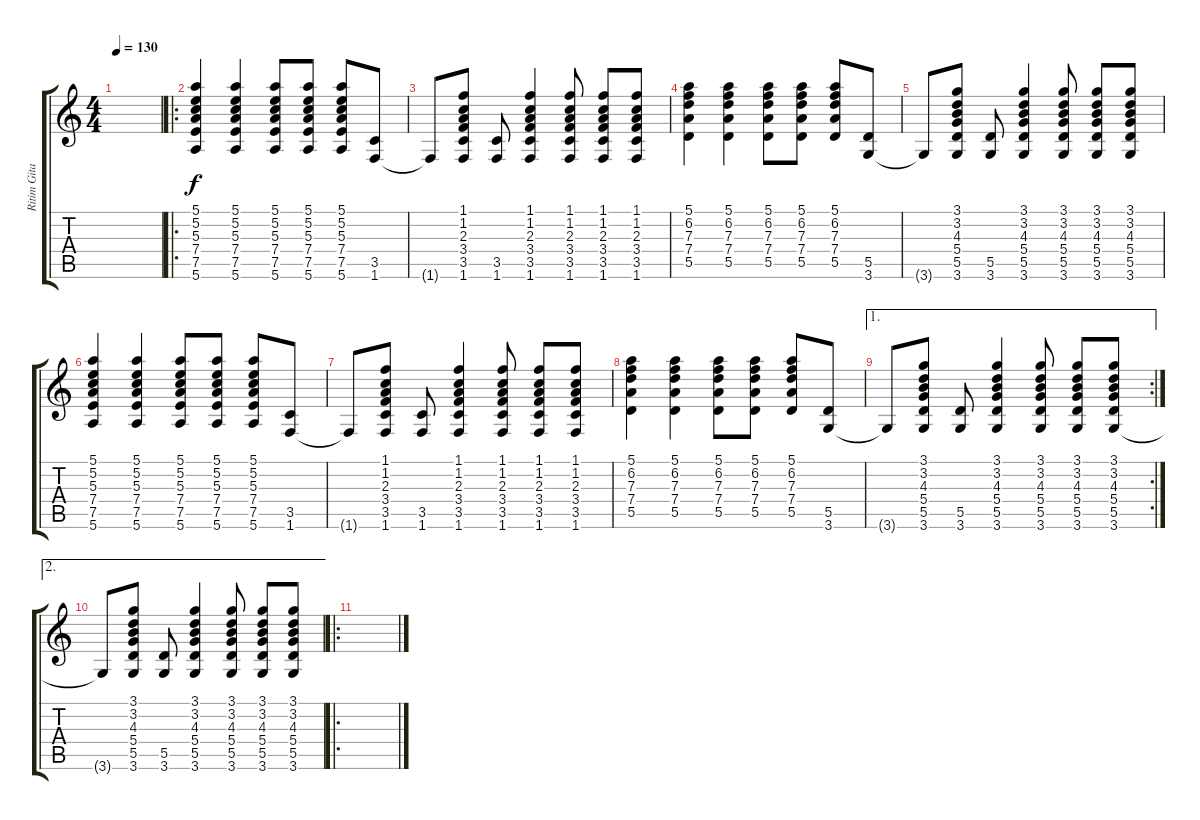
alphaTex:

\track ("Ritim Gitar 2" "Ritim Gita") {instrument overdrivenguitar}
\staff {score tabs}
\tuning (E4 B3 G3 D3 A2 E2) {hide}
\ts (4 4)
\tempo 130
\clef g2
\ks c
|
\ro
(5.1 5.2 5.3 7.4 7.5 5.6).4 (5.1 5.2 5.3 7.4 7.5 5.6).4 (5.1 5.2 5.3 7.4 7.5 5.6).8 (5.1 5.2 5.3 7.4 7.5 5.6).8 (5.1 5.2 5.3 7.4 7.5 5.6).8 (3.5 1.6).8 |
1.6{t}.8 (1.1 1.2 2.3 3.4 3.5 1.6).8 (3.5 1.6).8 (1.1 1.2 2.3 3.4 3.5 1.6).4 (1.1 1.2 2.3 3.4 3.5 1.6).8 (1.1 1.2 2.3 3.4 3.5 1.6).8 (1.1 1.2 2.3 3.4 3.5 1.6).8 |
(5.1 6.2 7.3 7.4 5.5).4 (5.1 6.2 7.3 7.4 5.5).4 (5.1 6.2 7.3 7.4 5.5).8 (5.1 6.2 7.3 7.4 5.5).8 (5.1 6.2 7.3 7.4 5.5).8 (5.5 3.6).8 |
3.6{t}.8 (3.1 3.2 4.3 5.4 5.5 3.6).8 (5.5 3.6).8 (3.1 3.2 4.3 5.4 5.5 3.6).4 (3.1 3.2 4.3 5.4 5.5 3.6).8 (3.1 3.2 4.3 5.4 5.5 3.6).8 (3.1 3.2 4.3 5.4 5.5 3.6).8 |
(5.1 5.2 5.3 7.4 7.5 5.6).4 (5.1 5.2 5.3 7.4 7.5 5.6).4 (5.1 5.2 5.3 7.4 7.5 5.6).8 (5.1 5.2 5.3 7.4 7.5 5.6).8 (5.1 5.2 5.3 7.4 7.5 5.6).8 (3.5 1.6).8 |
1.6{t}.8 (1.1 1.2 2.3 3.4 3.5 1.6).8 (3.5 1.6).8 (1.1 1.2 2.3 3.4 3.5 1.6).4 (1.1 1.2 2.3 3.4 3.5 1.6).8 (1.1 1.2 2.3 3.4 3.5 1.6).8 (1.1 1.2 2.3 3.4 3.5 1.6).8 |
(5.1 6.2 7.3 7.4 5.5).4 (5.1 6.2 7.3 7.4 5.5).4 (5.1 6.2 7.3 7.4 5.5).8 (5.1 6.2 7.3 7.4 5.5).8 (5.1 6.2 7.3 7.4 5.5).8 (5.5 3.6).8 |
\ae 1
\rc 2
3.6{t}.8 (3.1 3.2 4.3 5.4 5.5 3.6).8 (5.5 3.6).8 (3.1 3.2 4.3 5.4 5.5 3.6).4 (3.1 3.2 4.3 5.4 5.5 3.6).8 (3.1 3.2 4.3 5.4 5.5 3.6).8 (3.1 3.2 4.3 5.4 5.5 3.6).8 |
\ae 2
3.6{t}.8 (3.1 3.2 4.3 5.4 5.5 3.6).8 (5.5 3.6).8 (3.1 3.2 4.3 5.4 5.5 3.6).4 (3.1 3.2 4.3 5.4 5.5 3.6).8 (3.1 3.2 4.3 5.4 5.5 3.6).8 (3.1 3.2 4.3 5.4 5.5 3.6).8 |
\ro
